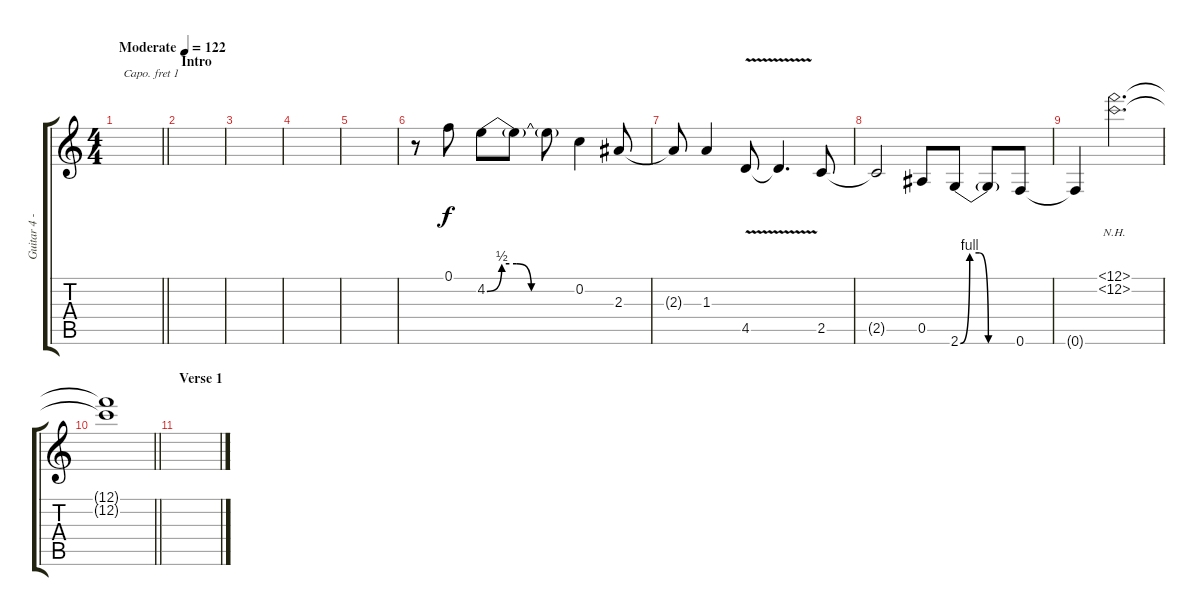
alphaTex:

\track ("Guitar 4 - Keith Urban" "Guitar 4 -") {instrument overdrivenguitar}
\staff {score tabs}
\capo 1
\tuning (E4 B3 G3 D3 A2 E2) {hide}
\ts (4 4)
\tempo (122 "Moderate")
\clef g2
\barLineRight lightlight
\ks c
|
\section ("" "Intro")
|
|
|
|
r.8 0.1.8 4.2{be (custom 0 0 10 2 20 2 30 0 60 0)}.8 4.2{t}.8 4.2{t}.8 0.2.4 2.3.8 |
2.3{t}.8 1.3.4 4.5{v}.8 4.5{t}.4{d} 2.5.8 |
2.5{t}.2 0.5.8 2.6{be (custom 0 0 10 4 20 4 30 0 60 0)}.8 2.6{t}.8 0.6.8 |
0.6{t}.4 (12.1{nh} 12.2{nh}).2{d} |
\barLineRight lightlight
(12.1{t} 12.2{t}).1 |
\section ("" "Verse 1")
